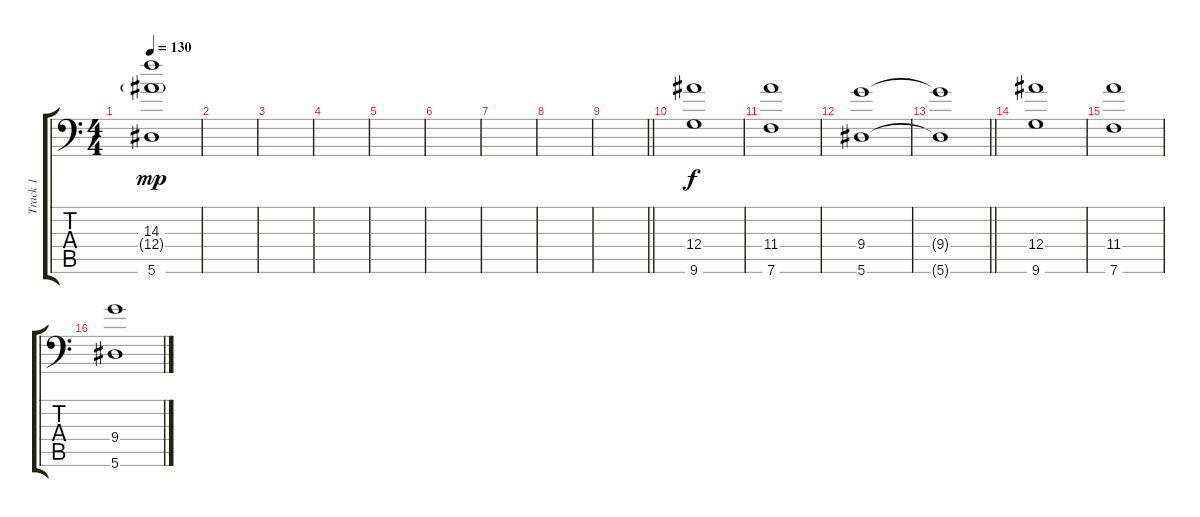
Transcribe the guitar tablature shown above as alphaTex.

\track ("Track 1" "Track 1") {instrument acousticguitarsteel}
\staff {score tabs}
\tuning (C4 G3 Eb3 Bb2 F2 Bb1) {hide}
\ts (4 4)
\tempo 130
\clef f4
\ks c
(14.3{t} 12.4{g} 5.6{t}).1{dy mp} |
|
|
|
|
|
|
|
\barLineRight lightlight
|
\section ("" "")
(12.4 9.6).1{dy f} |
(11.4 7.6).1 |
(9.4 5.6).1 |
\barLineRight lightlight
(9.4{t} 5.6{t}).1 |
\section ("" "")
(12.4 9.6).1 |
(11.4 7.6).1 |
(9.4 5.6).1
